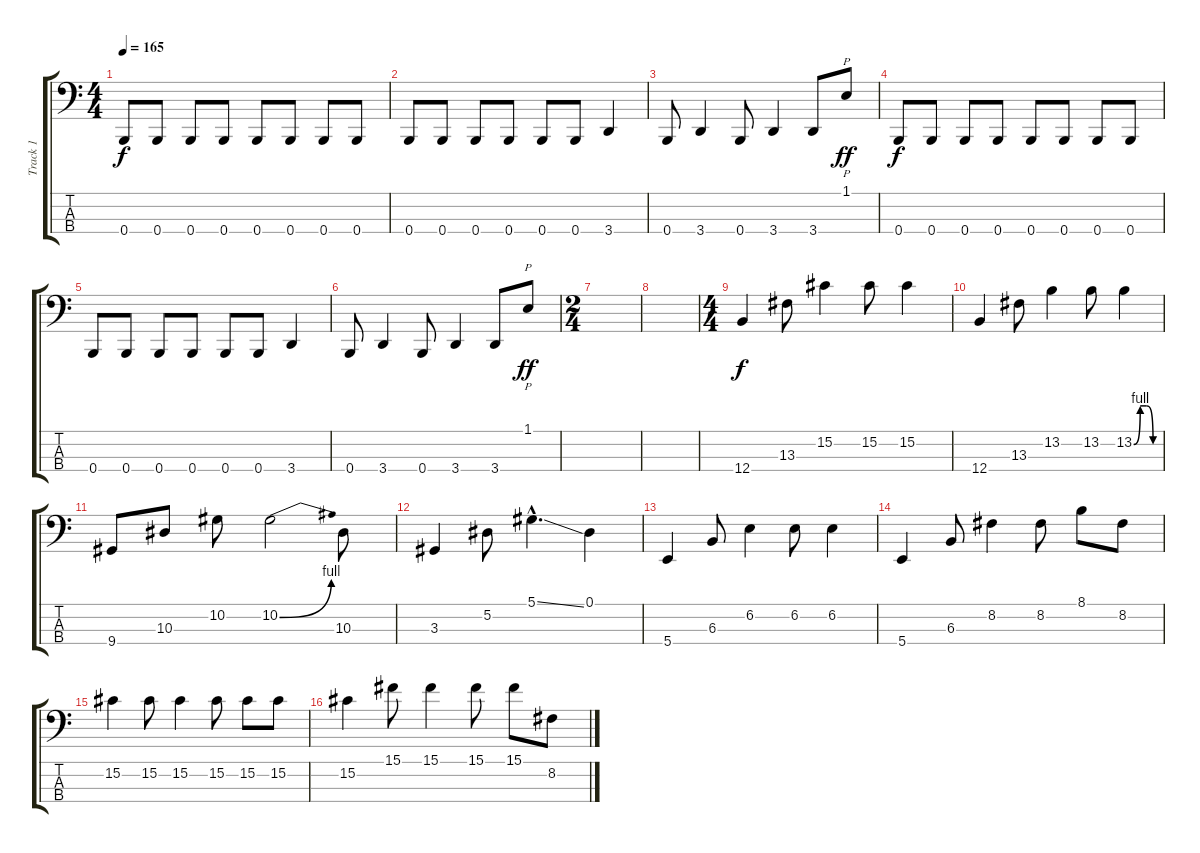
\track ("Track 1" "Track 1") {instrument slapbass1}
\staff {score tabs}
\tuning (Eb2 Bb1 F1 B0) {hide}
\ts (4 4)
\tempo 165
\clef f4
\ks c
0.4.8{dy f} 0.4.8 0.4.8 0.4.8 0.4.8 0.4.8 0.4.8 0.4.8 |
0.4.8 0.4.8 0.4.8 0.4.8 0.4.8 0.4.8 3.4.4 |
0.4.8 3.4.4 0.4.8 3.4.4 3.4.8 1.1.8{p dy ff} |
0.4.8{dy f} 0.4.8 0.4.8 0.4.8 0.4.8 0.4.8 0.4.8 0.4.8 |
0.4.8 0.4.8 0.4.8 0.4.8 0.4.8 0.4.8 3.4.4 |
0.4.8 3.4.4 0.4.8 3.4.4 3.4.8 1.1.8{p dy ff} |
\ts (2 4)
|
|
\ts (4 4)
12.4.4{dy f instrument electricbassfinger} 13.3.8 15.2.4 15.2.8 15.2.4 |
12.4.4{instrument electricbassfinger} 13.3.8 13.2.4 13.2.8 13.2{be (custom 0 0 15 4 30 4 45 0 60 0)}.4 |
9.4.8 10.3.8 10.2.8 10.2{be (bend 0 0 60 4)}.2 10.3.8 |
3.3.4 5.2.8 5.1{ss hac}.4{d} 0.1.4 |
5.4.4 6.3.8 6.2.4 6.2.8 6.2.4 |
5.4.4 6.3.8 8.2.4 8.2.8 8.1.8 8.2.8 |
15.2.4 15.2.8 15.2.4 15.2.8 15.2.8 15.2.8 |
15.2.4 15.1.8 15.1.4 15.1.8 15.1.8 8.2.8
